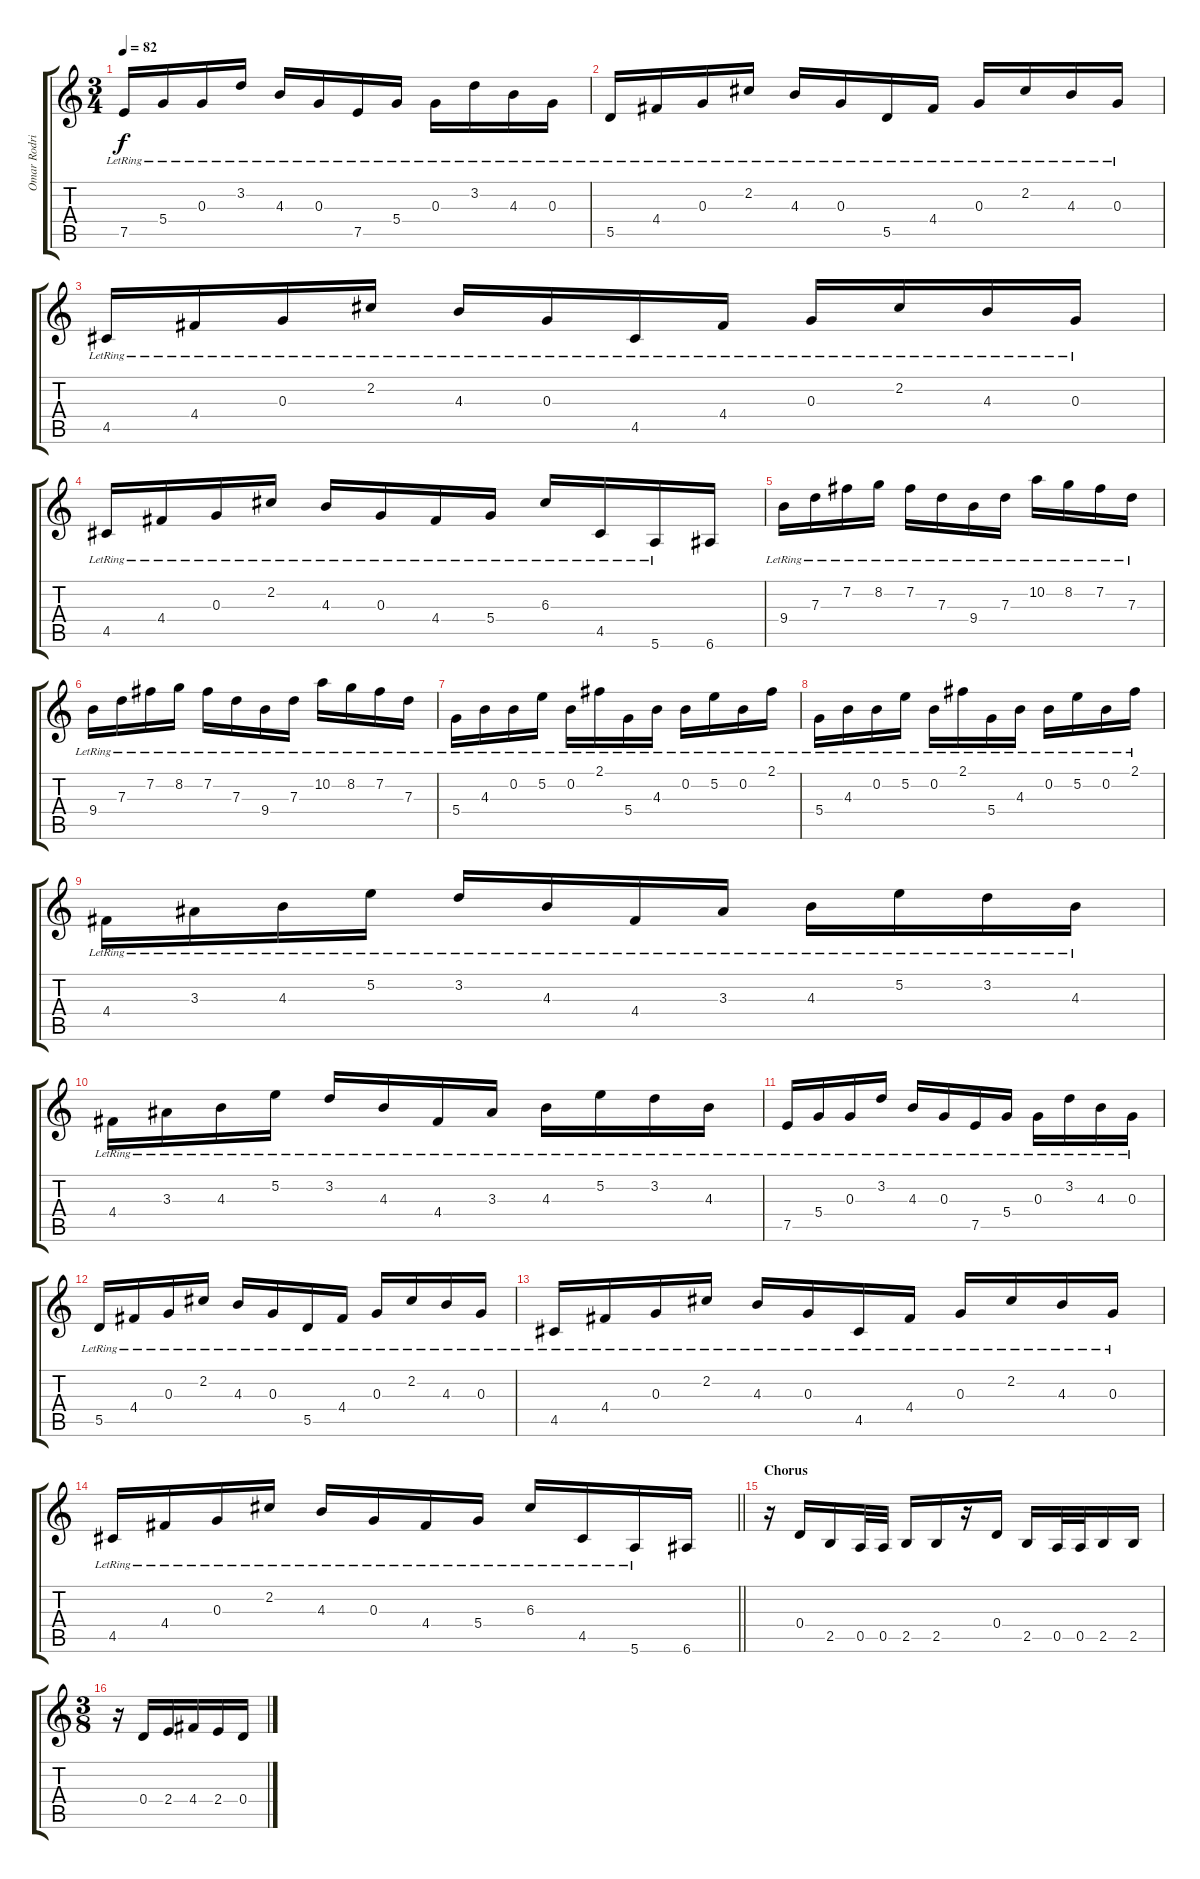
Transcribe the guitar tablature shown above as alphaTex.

\track ("Omar Rodriguez-Lopez" "Omar Rodri") {instrument distortionguitar}
\staff {score tabs}
\tuning (E4 B3 G3 D3 A2 E2) {hide}
\ts (3 4)
\tempo 82
\clef g2
\ks c
7.5{lr}.16{dy f} 5.4{lr}.16 0.3{lr}.16 3.2{lr}.16 4.3{lr}.16 0.3{lr}.16 7.5{lr}.16 5.4{lr}.16 0.3{lr}.16 3.2{lr}.16 4.3{lr}.16 0.3{lr}.16 |
5.5{lr}.16 4.4{lr}.16 0.3{lr}.16 2.2{lr}.16 4.3{lr}.16 0.3{lr}.16 5.5{lr}.16 4.4{lr}.16 0.3{lr}.16 2.2{lr}.16 4.3{lr}.16 0.3{lr}.16 |
4.5{lr}.16 4.4{lr}.16 0.3{lr}.16 2.2{lr}.16 4.3{lr}.16 0.3{lr}.16 4.5{lr}.16 4.4{lr}.16 0.3{lr}.16 2.2{lr}.16 4.3{lr}.16 0.3{lr}.16 |
4.5{lr}.16 4.4{lr}.16 0.3{lr}.16 2.2{lr}.16 4.3{lr}.16 0.3{lr}.16 4.4{lr}.16 5.4{lr}.16 6.3{lr}.16 4.5{lr}.16 5.6{lr}.16 6.6.16 |
9.4{lr}.16 7.3{lr}.16 7.2{lr}.16 8.2{lr}.16 7.2{lr}.16 7.3{lr}.16 9.4{lr}.16 7.3{lr}.16 10.2{lr}.16 8.2{lr}.16 7.2{lr}.16 7.3{lr}.16 |
9.4{lr}.16 7.3{lr}.16 7.2{lr}.16 8.2{lr}.16 7.2{lr}.16 7.3{lr}.16 9.4{lr}.16 7.3{lr}.16 10.2{lr}.16 8.2{lr}.16 7.2{lr}.16 7.3{lr}.16 |
5.4{lr}.16 4.3{lr}.16 0.2{lr}.16 5.2{lr}.16 0.2{lr}.16 2.1{lr}.16 5.4{lr}.16 4.3{lr}.16 0.2{lr}.16 5.2{lr}.16 0.2{lr}.16 2.1{lr}.16 |
5.4{lr}.16 4.3{lr}.16 0.2{lr}.16 5.2{lr}.16 0.2{lr}.16 2.1{lr}.16 5.4{lr}.16 4.3{lr}.16 0.2{lr}.16 5.2{lr}.16 0.2{lr}.16 2.1{lr}.16 |
4.4{lr}.16 3.3{lr}.16 4.3{lr}.16 5.2{lr}.16 3.2{lr}.16 4.3{lr}.16 4.4{lr}.16 3.3{lr}.16 4.3{lr}.16 5.2{lr}.16 3.2{lr}.16 4.3{lr}.16 |
4.4{lr}.16 3.3{lr}.16 4.3{lr}.16 5.2{lr}.16 3.2{lr}.16 4.3{lr}.16 4.4{lr}.16 3.3{lr}.16 4.3{lr}.16 5.2{lr}.16 3.2{lr}.16 4.3{lr}.16 |
7.5{lr}.16 5.4{lr}.16 0.3{lr}.16 3.2{lr}.16 4.3{lr}.16 0.3{lr}.16 7.5{lr}.16 5.4{lr}.16 0.3{lr}.16 3.2{lr}.16 4.3{lr}.16 0.3{lr}.16 |
5.5{lr}.16 4.4{lr}.16 0.3{lr}.16 2.2{lr}.16 4.3{lr}.16 0.3{lr}.16 5.5{lr}.16 4.4{lr}.16 0.3{lr}.16 2.2{lr}.16 4.3{lr}.16 0.3{lr}.16 |
4.5{lr}.16 4.4{lr}.16 0.3{lr}.16 2.2{lr}.16 4.3{lr}.16 0.3{lr}.16 4.5{lr}.16 4.4{lr}.16 0.3{lr}.16 2.2{lr}.16 4.3{lr}.16 0.3{lr}.16 |
\barLineRight lightlight
4.5{lr}.16 4.4{lr}.16 0.3{lr}.16 2.2{lr}.16 4.3{lr}.16 0.3{lr}.16 4.4{lr}.16 5.4{lr}.16 6.3{lr}.16 4.5{lr}.16 5.6{lr}.16 6.6.16 |
\section ("" "Chorus")
r.16{instrument distortionguitar} 0.4.16 2.5.16 0.5.32 0.5.32 2.5.16 2.5.16 r.16 0.4.16 2.5.16 0.5.32 0.5.32 2.5.16 2.5.16 |
\ts (3 8)
r.16 0.4.16 2.4.16 4.4.16 2.4.16 0.4.16
